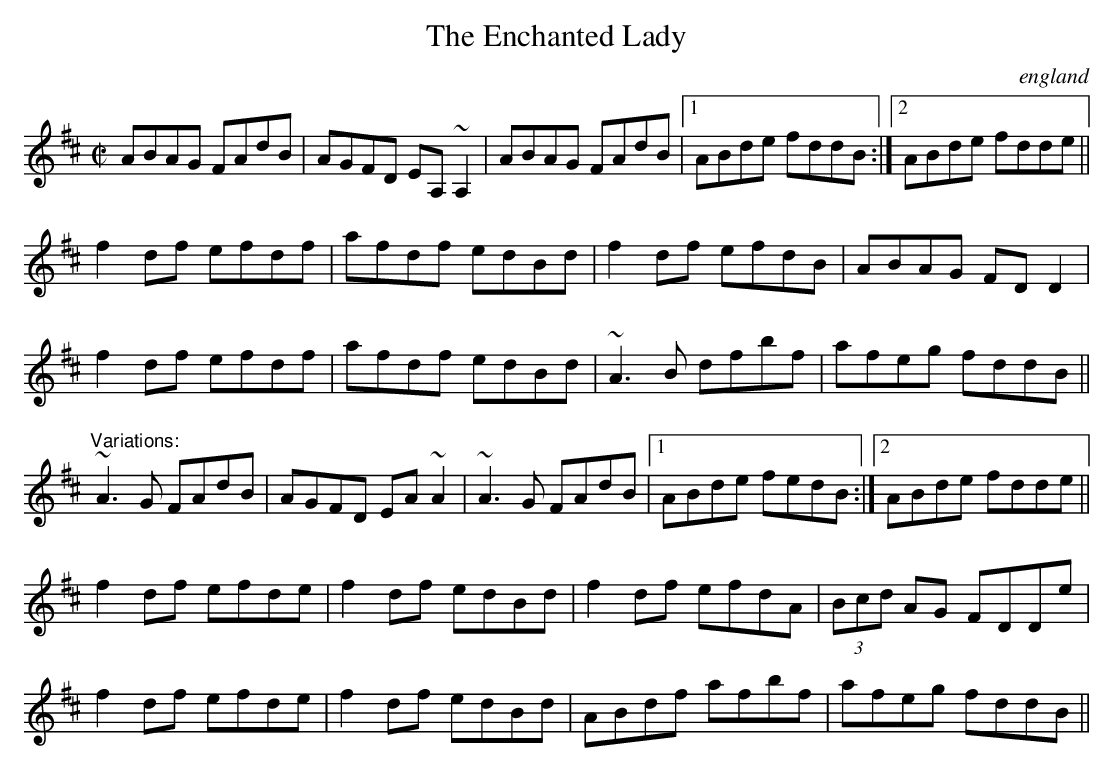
X:1
T:Enchanted Lady, The
O:england
M:C|
K:D
ABAG FAdB|AGFD EA,~A,2|ABAG FAdB|1 ABde fddB:|2 ABde fdde||
f2df efdf|afdf edBd|f2df efdB|ABAG FDD2|
f2df efdf|afdf edBd|~A3B dfbf|afeg fddB||
"Variations:"
~A3G FAdB|AGFD EA~A2|~A3G FAdB|1 ABde fedB:|2 ABde fdde||
f2df efde|f2df edBd|f2df efdA|(3Bcd AG FDDe|
f2df efde|f2df edBd|ABdf afbf|afeg fddB||
